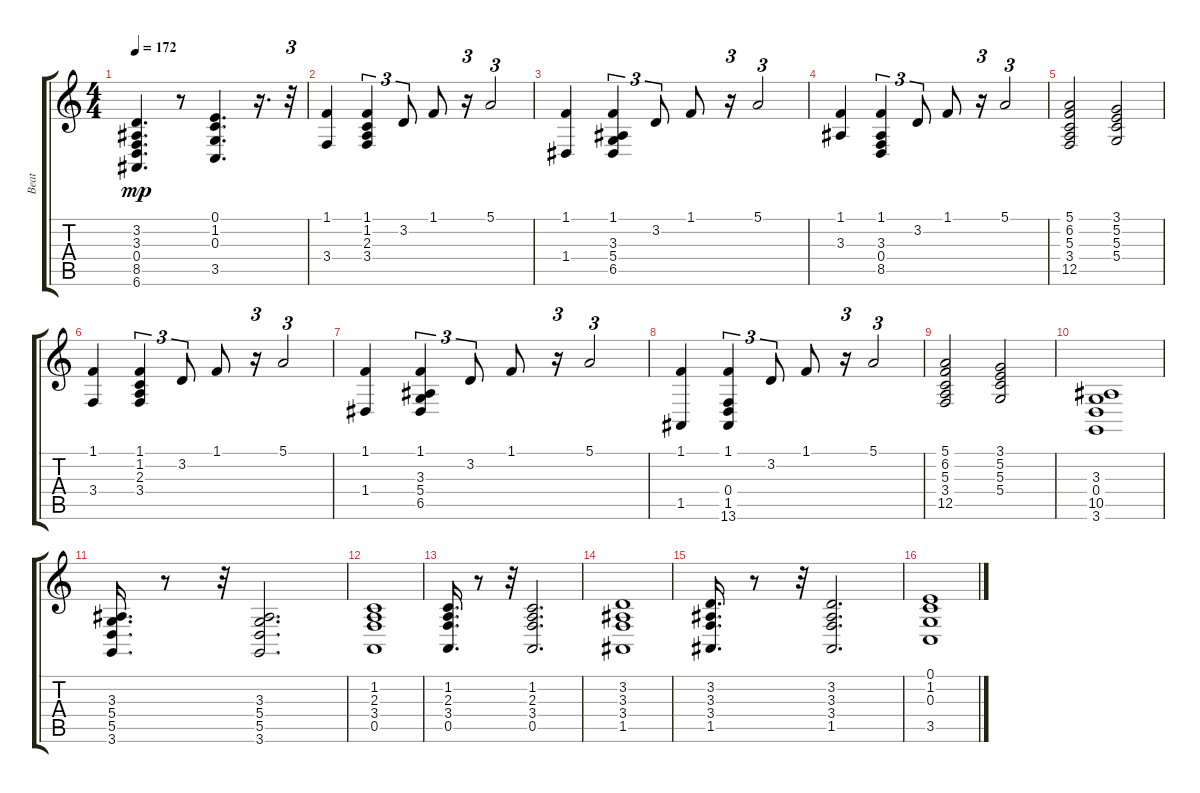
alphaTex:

\track ("Beat" "Beat") {instrument brightacousticpiano}
\staff {score tabs}
\tuning (E4 B3 G3 D3 A2 E2) {hide}
\ts (4 4)
\tempo 172
\clef g2
\ks c
(3.2 3.3 0.4 8.5 6.6).4{d dy mp} r.8 (0.1 1.2 0.3 3.5).4{d} r.16{d} r.32{tu (3 2)} |
(1.1 3.4).4 (1.1 1.2 2.3 3.4).4{tu (3 2)} 3.2.8{tu (3 2)} 1.1.8 r.16{tu (3 2)} 5.1.2{tu (3 2)} |
(1.1 1.4).4 (1.1 3.3 5.4 6.5).4{tu (3 2)} 3.2.8{tu (3 2)} 1.1.8 r.16{tu (3 2)} 5.1.2{tu (3 2)} |
(1.1 3.3).4 (1.1 3.3 0.4 8.5).4{tu (3 2)} 3.2.8{tu (3 2)} 1.1.8 r.16{tu (3 2)} 5.1.2{tu (3 2)} |
(5.1 6.2 5.3 3.4 12.5).2 (3.1 5.2 5.3 5.4).2 |
(1.1 3.4).4 (1.1 1.2 2.3 3.4).4{tu (3 2)} 3.2.8{tu (3 2)} 1.1.8 r.16{tu (3 2)} 5.1.2{tu (3 2)} |
(1.1 1.4).4 (1.1 3.3 5.4 6.5).4{tu (3 2)} 3.2.8{tu (3 2)} 1.1.8 r.16{tu (3 2)} 5.1.2{tu (3 2)} |
(1.1 1.5).4 (1.1 0.4 1.5 13.6).4{tu (3 2)} 3.2.8{tu (3 2)} 1.1.8 r.16{tu (3 2)} 5.1.2{tu (3 2)} |
(5.1 6.2 5.3 3.4 12.5).2 (3.1 5.2 5.3 5.4).2 |
(3.3 0.4 10.5 3.6).1 |
(3.3 5.4 5.5 3.6).16{d} r.8 r.32 (3.3 5.4 5.5 3.6).2{d} |
(1.2 2.3 3.4 0.5).1 |
(1.2 2.3 3.4 0.5).16{d} r.8 r.32 (1.2 2.3 3.4 0.5).2{d} |
(3.2 3.3 3.4 1.5).1 |
(3.2 3.3 3.4 1.5).16{d} r.8 r.32 (3.2 3.3 3.4 1.5).2{d} |
(0.1 1.2 0.3 3.5).1
